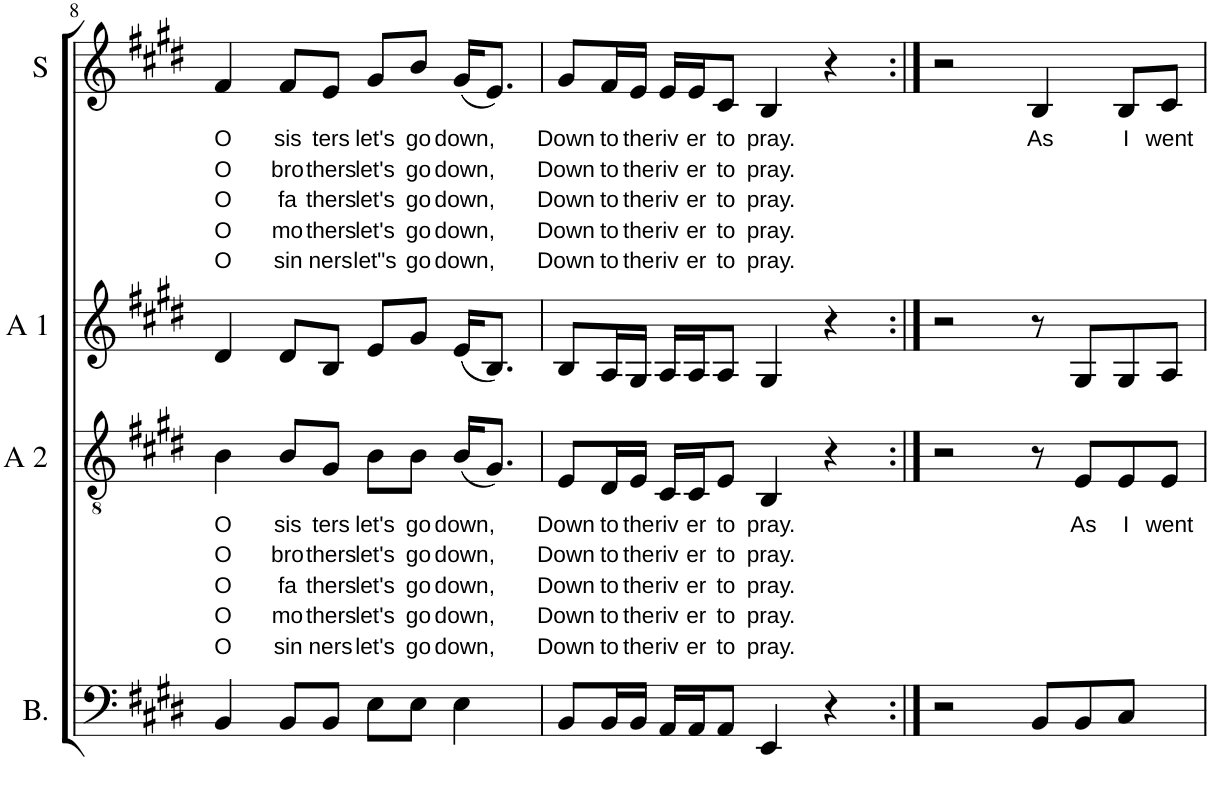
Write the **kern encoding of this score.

**kern	**kern	**text	**text	**text	**text	**text	**kern	**kern	**text	**text	**text	**text	**text
*part4	*part3	*part3	*part3	*part3	*part3	*part3	*part2	*part1	*part1	*part1	*part1	*part1	*part1
*staff4	*staff3	*staff3	*staff3	*staff3	*staff3	*staff3	*staff2	*staff1	*staff1	*staff1	*staff1	*staff1	*staff1
*I"Basse	*I"Alto 2	*	*	*	*	*	*I"Alto 1	*I"Soprano	*	*	*	*	*
*I'B.	*I'A 2	*	*	*	*	*	*I'A 1	*I'S	*	*	*	*	*
!!LO:PB:g=z
*clefF4	*clefGv2	*	*	*	*	*	*clefG2	*clefG2	*	*	*	*	*
*k[f#c#g#d#]	*k[f#c#g#d#]	*	*	*	*	*	*k[f#c#g#d#]	*k[f#c#g#d#]	*	*	*	*	*
*E:	*E:	*	*	*	*	*	*E:	*E:	*	*	*	*	*
*M4/4	*M4/4	*	*	*	*	*	*M4/4	*M4/4	*	*	*	*	*
=8	=8	=8	=8	=8	=8	=8	=8	=8	=8	=8	=8	=8	=8
!	!	!LO:LY:b	!LO:LY:b	!LO:LY:b	!LO:LY:b	!LO:LY:b	!	!	!LO:LY:b	!LO:LY:b	!LO:LY:b	!LO:LY:b	!LO:LY:b
4BB/	4B\	O	O	O	O	O	4d#/	4f#/	O	O	O	O	O
!	!	!LO:LY:b	!LO:LY:b	!LO:LY:b	!LO:LY:b	!LO:LY:b	!	!	!LO:LY:b	!LO:LY:b	!LO:LY:b	!LO:LY:b	!LO:LY:b
8BB/L	8B/L	sis	bro	fa	mo	sin	8d#/L	8f#/L	sis	bro	fa	mo	sin
!	!	!LO:LY:b	!LO:LY:b	!LO:LY:b	!LO:LY:b	!LO:LY:b	!	!	!LO:LY:b	!LO:LY:b	!LO:LY:b	!LO:LY:b	!LO:LY:b
8BB/J	8G#/J	ters	thers	thers	thers	ners	8B/J	8e/J	ters	thers	thers	thers	ners
!	!	!LO:LY:b	!LO:LY:b	!LO:LY:b	!LO:LY:b	!LO:LY:b	!	!	!LO:LY:b	!LO:LY:b	!LO:LY:b	!LO:LY:b	!LO:LY:b
8E\L	8B\L	let's	let's	let's	let's	let's	8e/L	8g#/L	let's	let's	let's	let's	let"s
!	!	!LO:LY:b	!LO:LY:b	!LO:LY:b	!LO:LY:b	!LO:LY:b	!	!	!LO:LY:b	!LO:LY:b	!LO:LY:b	!LO:LY:b	!LO:LY:b
8E\J	8B\J	go	go	go	go	go	8g#/J	8b/J	go	go	go	go	go
!	!	!LO:LY:b	!LO:LY:b	!LO:LY:b	!LO:LY:b	!LO:LY:b	!	!	!LO:LY:b	!LO:LY:b	!LO:LY:b	!LO:LY:b	!LO:LY:b
4E\	(16B/KL	down,	down,	down,	down,	down,	(16e/KL	(16g#/KL	down,	down,	down,	down,	down,
.	8.G#/J)	.	.	.	.	.	8.B/J)	8.e/J)	.	.	.	.	.
=9	=9	=9	=9	=9	=9	=9	=9	=9	=9	=9	=9	=9	=9
!	!	!LO:LY:b	!LO:LY:b	!LO:LY:b	!LO:LY:b	!LO:LY:b	!	!	!LO:LY:b	!LO:LY:b	!LO:LY:b	!LO:LY:b	!LO:LY:b
8BB/L	8E/L	Down	Down	Down	Down	Down	8B/L	8g#/L	Down	Down	Down	Down	Down
!	!	!LO:LY:b	!LO:LY:b	!LO:LY:b	!LO:LY:b	!LO:LY:b	!	!	!LO:LY:b	!LO:LY:b	!LO:LY:b	!LO:LY:b	!LO:LY:b
16BB/L	16D#/L	to	to	to	to	to	16A/L	16f#/L	to	to	to	to	to
!	!	!LO:LY:b	!LO:LY:b	!LO:LY:b	!LO:LY:b	!LO:LY:b	!	!	!LO:LY:b	!LO:LY:b	!LO:LY:b	!LO:LY:b	!LO:LY:b
16BB/JJ	16E/JJ	the	the	the	the	the	16G#/JJ	16e/JJ	the	the	the	the	the
!	!	!LO:LY:b	!LO:LY:b	!LO:LY:b	!LO:LY:b	!LO:LY:b	!	!	!LO:LY:b	!LO:LY:b	!LO:LY:b	!LO:LY:b	!LO:LY:b
16AA/LL	16C#/LL	riv	riv	riv	riv	riv	16A/LL	16e/LL	riv	riv	riv	riv	riv
!	!	!LO:LY:b	!LO:LY:b	!LO:LY:b	!LO:LY:b	!LO:LY:b	!	!	!LO:LY:b	!LO:LY:b	!LO:LY:b	!LO:LY:b	!LO:LY:b
16AA/J	16C#/J	er	er	er	er	er	16A/J	16e/J	er	er	er	er	er
!	!	!LO:LY:b	!LO:LY:b	!LO:LY:b	!LO:LY:b	!LO:LY:b	!	!	!LO:LY:b	!LO:LY:b	!LO:LY:b	!LO:LY:b	!LO:LY:b
8AA/J	8E/J	to	to	to	to	to	8A/J	8c#/J	to	to	to	to	to
!	!	!LO:LY:b	!LO:LY:b	!LO:LY:b	!LO:LY:b	!LO:LY:b	!	!	!LO:LY:b	!LO:LY:b	!LO:LY:b	!LO:LY:b	!LO:LY:b
4EE/	4BB/	pray.	pray.	pray.	pray.	pray.	4G#/	4B/	pray.	pray.	pray.	pray.	pray.
4r	4r	.	.	.	.	.	4r	4r	.	.	.	.	.
=10:|!	=10:|!	=10:|!	=10:|!	=10:|!	=10:|!	=10:|!	=10:|!	=10:|!	=10:|!	=10:|!	=10:|!	=10:|!	=10:|!
2r	2r	.	.	.	.	.	2r	2r	.	.	.	.	.
!	!	!	!	!	!	!	!	!	!LO:LY:b	!	!	!	!
8BB/L	8r	.	.	.	.	.	8r	4B/	As	.	.	.	.
!	!	!LO:LY:b	!	!	!	!	!	!	!	!	!	!	!
8BB/	8E/L	As	.	.	.	.	8G#/L	.	.	.	.	.	.
!	!	!LO:LY:b	!	!	!	!	!	!	!LO:LY:b	!	!	!	!
8C#/J	8E/	I	.	.	.	.	8G#/	8B/L	I	.	.	.	.
!	!	!LO:LY:b	!	!	!	!	!	!	!LO:LY:b	!	!	!	!
8ryy	8E/J	went	.	.	.	.	8A/J	8c#/J	went	.	.	.	.
=	=	=	=	=	=	=	=	=	=	=	=	=	=
*-	*-	*-	*-	*-	*-	*-	*-	*-	*-	*-	*-	*-	*-
